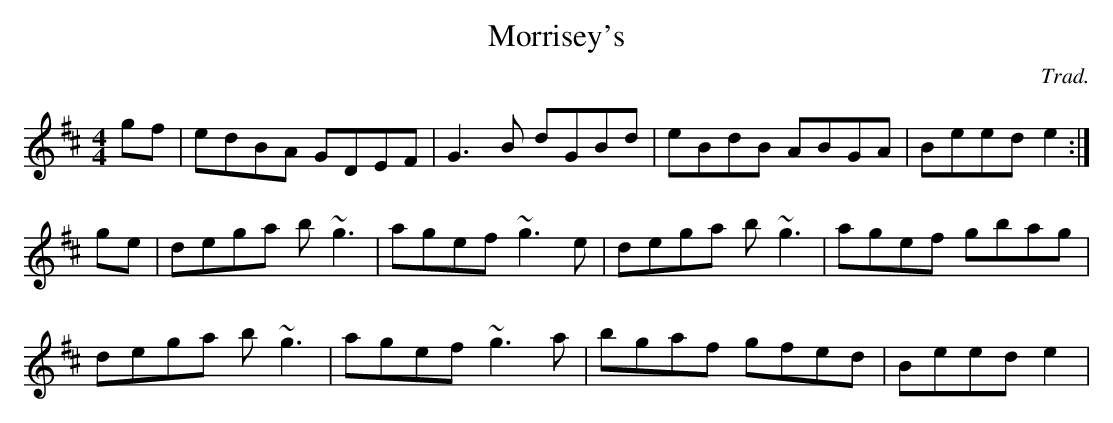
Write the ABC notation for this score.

X:1
T:Morrisey's
C:Trad.
M:4/4
L:1/8
K:D
gf|edBA GDEF|G3B dGBd|eBdB ABGA|Beed e2:|
ge|dega b~g3|agef ~g3e|dega b~g3|agef gbag|
dega b~g3|agef ~g3a|bgaf gfed|Beed e2|
